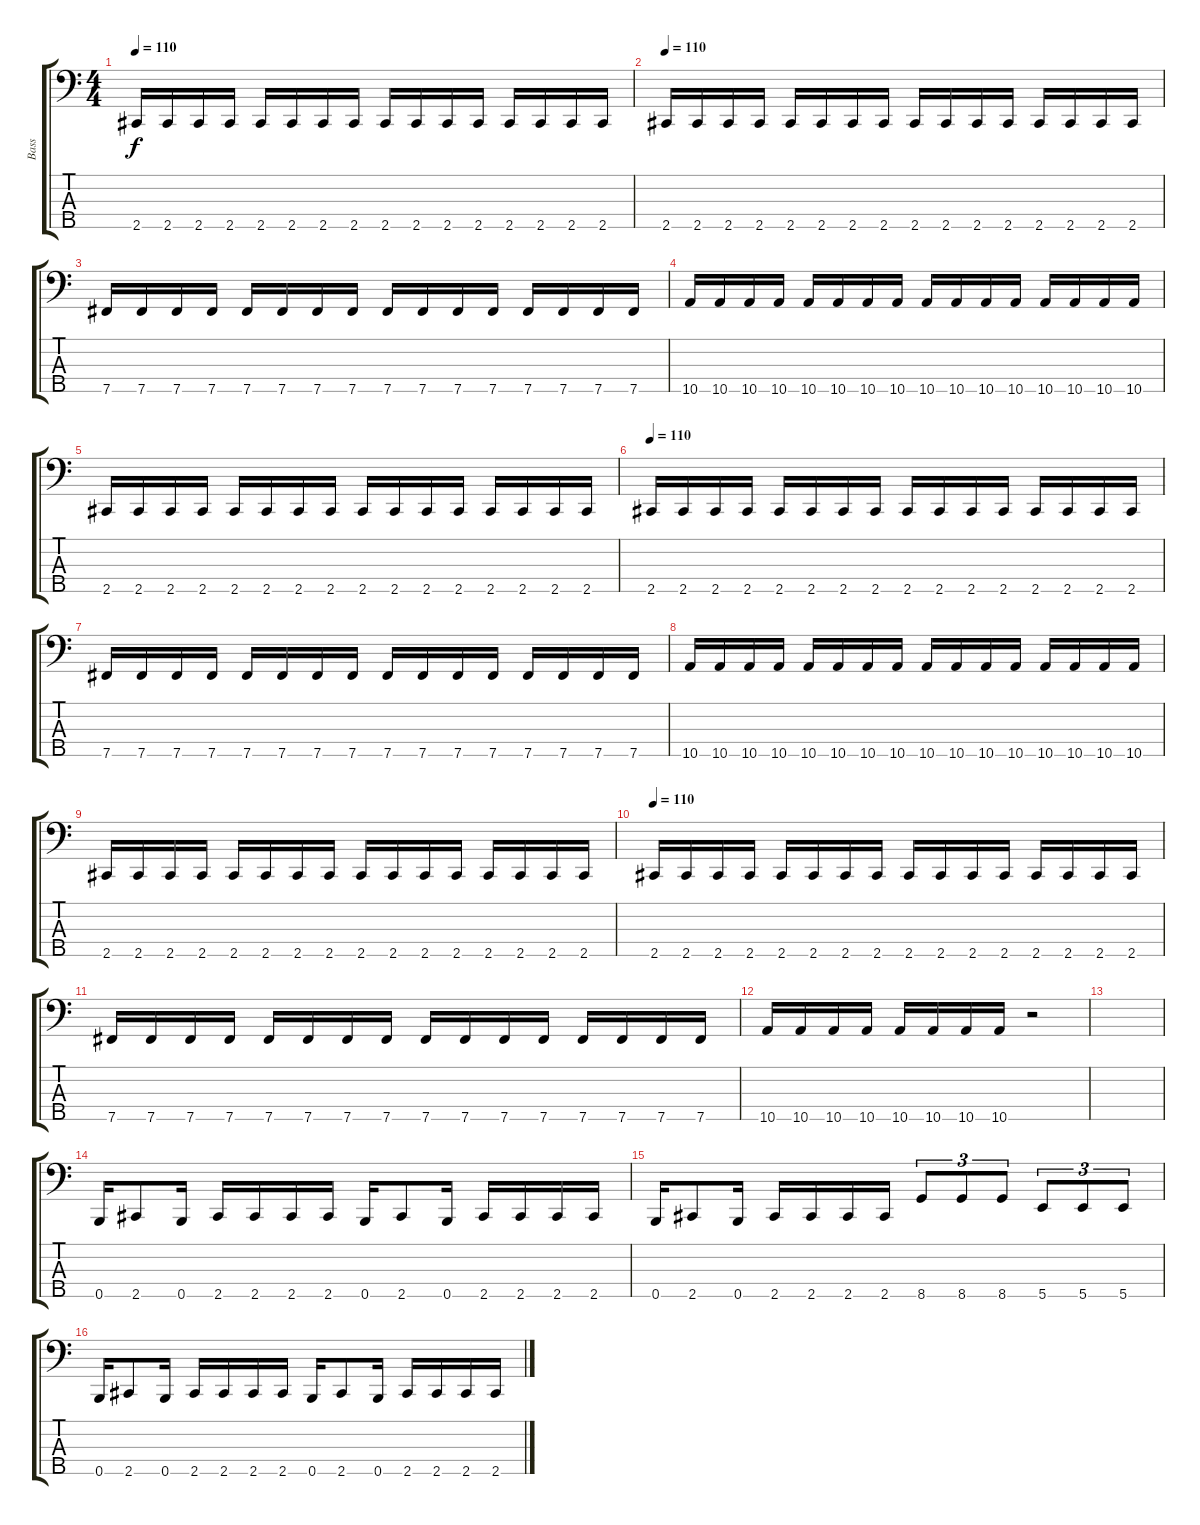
\track ("Bass" "Bass") {instrument electricbassfinger}
\staff {score tabs}
\tuning (A2 E2 B1 Gb1 B0) {hide}
\ts (4 4)
\tempo 110
\clef f4
\ks c
2.5.16{dy f} 2.5.16 2.5.16 2.5.16 2.5.16 2.5.16 2.5.16 2.5.16 2.5.16 2.5.16 2.5.16 2.5.16 2.5.16 2.5.16 2.5.16 2.5.16 |
\tempo 110
2.5.16 2.5.16 2.5.16 2.5.16 2.5.16 2.5.16 2.5.16 2.5.16 2.5.16 2.5.16 2.5.16 2.5.16 2.5.16 2.5.16 2.5.16 2.5.16 |
7.5.16 7.5.16 7.5.16 7.5.16 7.5.16 7.5.16 7.5.16 7.5.16 7.5.16 7.5.16 7.5.16 7.5.16 7.5.16 7.5.16 7.5.16 7.5.16 |
10.5.16 10.5.16 10.5.16 10.5.16 10.5.16 10.5.16 10.5.16 10.5.16 10.5.16 10.5.16 10.5.16 10.5.16 10.5.16 10.5.16 10.5.16 10.5.16 |
2.5.16 2.5.16 2.5.16 2.5.16 2.5.16 2.5.16 2.5.16 2.5.16 2.5.16 2.5.16 2.5.16 2.5.16 2.5.16 2.5.16 2.5.16 2.5.16 |
\tempo 110
2.5.16 2.5.16 2.5.16 2.5.16 2.5.16 2.5.16 2.5.16 2.5.16 2.5.16 2.5.16 2.5.16 2.5.16 2.5.16 2.5.16 2.5.16 2.5.16 |
7.5.16 7.5.16 7.5.16 7.5.16 7.5.16 7.5.16 7.5.16 7.5.16 7.5.16 7.5.16 7.5.16 7.5.16 7.5.16 7.5.16 7.5.16 7.5.16 |
10.5.16 10.5.16 10.5.16 10.5.16 10.5.16 10.5.16 10.5.16 10.5.16 10.5.16 10.5.16 10.5.16 10.5.16 10.5.16 10.5.16 10.5.16 10.5.16 |
2.5.16 2.5.16 2.5.16 2.5.16 2.5.16 2.5.16 2.5.16 2.5.16 2.5.16 2.5.16 2.5.16 2.5.16 2.5.16 2.5.16 2.5.16 2.5.16 |
\tempo 110
2.5.16 2.5.16 2.5.16 2.5.16 2.5.16 2.5.16 2.5.16 2.5.16 2.5.16 2.5.16 2.5.16 2.5.16 2.5.16 2.5.16 2.5.16 2.5.16 |
7.5.16 7.5.16 7.5.16 7.5.16 7.5.16 7.5.16 7.5.16 7.5.16 7.5.16 7.5.16 7.5.16 7.5.16 7.5.16 7.5.16 7.5.16 7.5.16 |
10.5.16 10.5.16 10.5.16 10.5.16 10.5.16 10.5.16 10.5.16 10.5.16 r.2 |
|
0.5.16 2.5.8 0.5.16 2.5.16 2.5.16 2.5.16 2.5.16 0.5.16 2.5.8 0.5.16 2.5.16 2.5.16 2.5.16 2.5.16 |
0.5.16 2.5.8 0.5.16 2.5.16 2.5.16 2.5.16 2.5.16 8.5.8{tu (3 2)} 8.5.8{tu (3 2)} 8.5.8{tu (3 2)} 5.5.8{tu (3 2)} 5.5.8{tu (3 2)} 5.5.8{tu (3 2)} |
0.5.16 2.5.8 0.5.16 2.5.16 2.5.16 2.5.16 2.5.16 0.5.16 2.5.8 0.5.16 2.5.16 2.5.16 2.5.16 2.5.16
